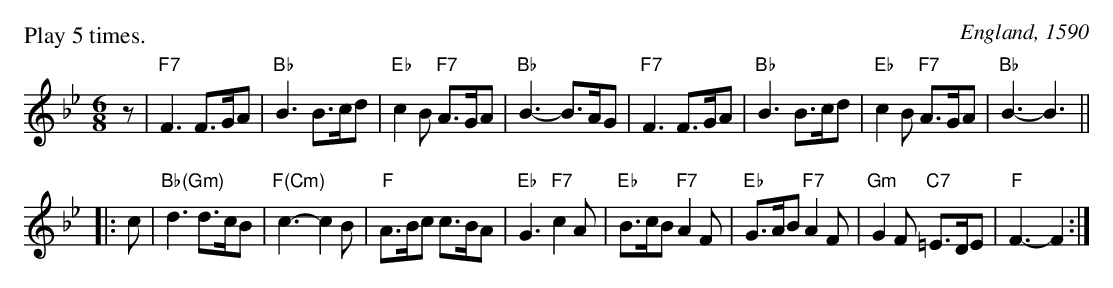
X:1
P: Sellenger's Round  (Bb/F)  (the Beginning of the World)
O: England, 1590
M: 6/8
L: 1/8
P: Play 5 times.
K: Bb
z \
| "F7"F3 F>GA | "Bb"B3 B>cd | "Eb"c2B "F7"A>GA | "Bb"B3- B>AG \
| "F7"F3 F>GA | "Bb"B3 B>cd | "Eb"c2B "F7"A>GA | "Bb"B3- B3 ||
|: c \
| "Bb(Gm)"d3 d>cB | "F(Cm)"c3- c2B | "F"A>Bc c>BA | "Eb"G3 "F7"c2A \
| "Eb"B>cB "F7"A2F | "Eb"G>AB "F7"A2F | "Gm"G2F "C7"=E>DE | "F"F3- F2 :|
